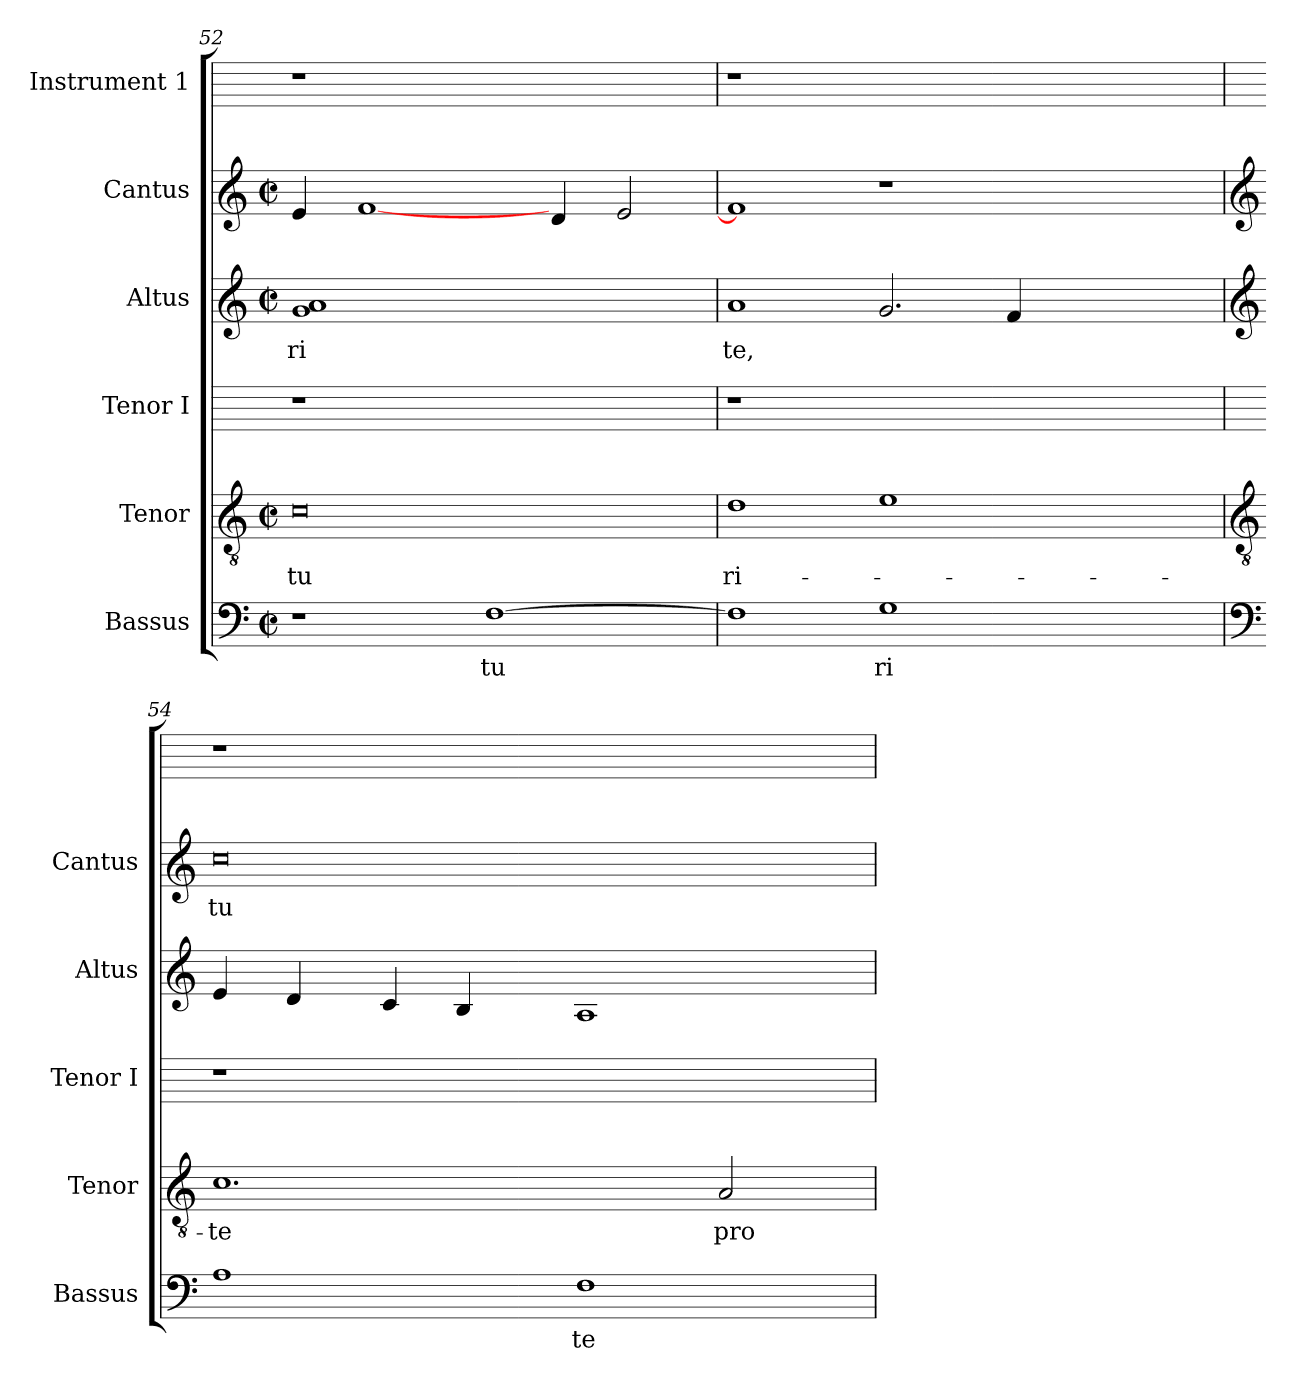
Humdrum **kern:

**kern	**text	**kern	**text	**kern	**kern	**text	**kern	**text	**kern
*part6	*part6	*part5	*part5	*part4	*part3	*part3	*part2	*part2	*part1
*staff6	*staff6	*staff5	*staff5	*staff4	*staff3	*staff3	*staff2	*staff2	*staff1
*I"Bassus	*	*I"Tenor	*	*I"Tenor I	*I"Altus	*	*I"Cantus	*	*I"Instrument 1
*I'Bassus	*	*I'Tenor	*	*I'Tenor I	*I'Altus	*	*I'Cantus	*	*
*clefF4	*	*clefGv2	*	*	*clefG2	*	*clefG2	*	*
*M2/2	*	*M2/2	*	*	*M2/2	*	*M2/2	*	*
*met(c|)	*	*met(c|)	*	*	*met(c|)	*	*met(c|)	*	*
=52	=52	=52	=52	=52	=52	=52	=52	=52	=52
!	!	!LO:N:vis=0	!LO:LY:b:cj	!	!	!LO:LY:b:cj	!	!	!
1r	.	1c	tu	1r	1g 1a	ri	4e/	.	1r
.	.	.	.	.	.	.	[<1f	.	.
!	!LO:LY:b:cj	!	!	!	!	!	!	!	!
[>1F	tu	1ryy	.	1ryy	1ryy	.	.	.	1ryy
.	.	.	.	.	.	.	4d/	.	.
.	.	.	.	.	.	.	2e/	.	.
=53	=53	=53	=53	=53	=53	=53	=53	=53	=53
!	!	!	!LO:LY:b:cj	!	!	!LO:LY:b:cj	!	!	!
1F]	.	1d	ri-	1r	1a	te,	1f]	.	1r
!	!LO:LY:b:cj	!	!	!	!	!	!LO:N:vis=1	!	!
1G	ri	1e	.	0ryy	2.g/	.	0r	.	0ryy
.	.	.	.	.	4f/	.	.	.	.
1ryy	.	1ryy	.	.	1ryy	.	.	.	.
!!LO:PB:g=z
=54	=54	=54	=54	=54	=54	=54	=54	=54	=54
*clefF4	*	*clefGv2	*	*	*clefG2	*	*clefG2	*	*
!	!	!	!LO:LY:b:cj	!	!	!	!	!LO:LY:b:cj	!
*^	*	*	*	*	*^	*	*	*	*
1A	4.ryy	.	1.c	-te	1r	4e/	2ryy	.	0cc	tu	1r
.	.	.	.	.	.	4d/	.	.	.	.	.
.	1ryy	.	.	.	.	.	.	.	.	.	.
.	.	.	.	.	.	4c/	4ryy	.	.	.	.
.	.	.	.	.	.	4B/	8ryy	.	.	.	.
.	.	.	.	.	.	.	16ryy	.	.	.	.
.	.	.	.	.	.	.	64ryy	.	.	.	.
.	.	.	.	.	.	.	1ryy	.	.	.	.
!	!	!LO:LY:b:cj	!	!	!	!	!	!	!	!	!
1F	.	te	.	.	1ryy	1A	.	.	.	.	1ryy
.	2ryy	.	.	.	.	.	.	.	.	.	.
!	!	!	!	!LO:LY:b:cj	!	!	!	!	!	!	!
.	.	.	2A/	pro	.	.	.	.	.	.	.
.	8ryy	.	.	.	.	.	.	.	.	.	.
.	.	.	.	.	.	.	32.ryy	.	.	.	.
*v	*v	*	*	*	*	*v	*v	*	*	*	*
=	=	=	=	=	=	=	=	=	=
*-	*-	*-	*-	*-	*-	*-	*-	*-	*-
